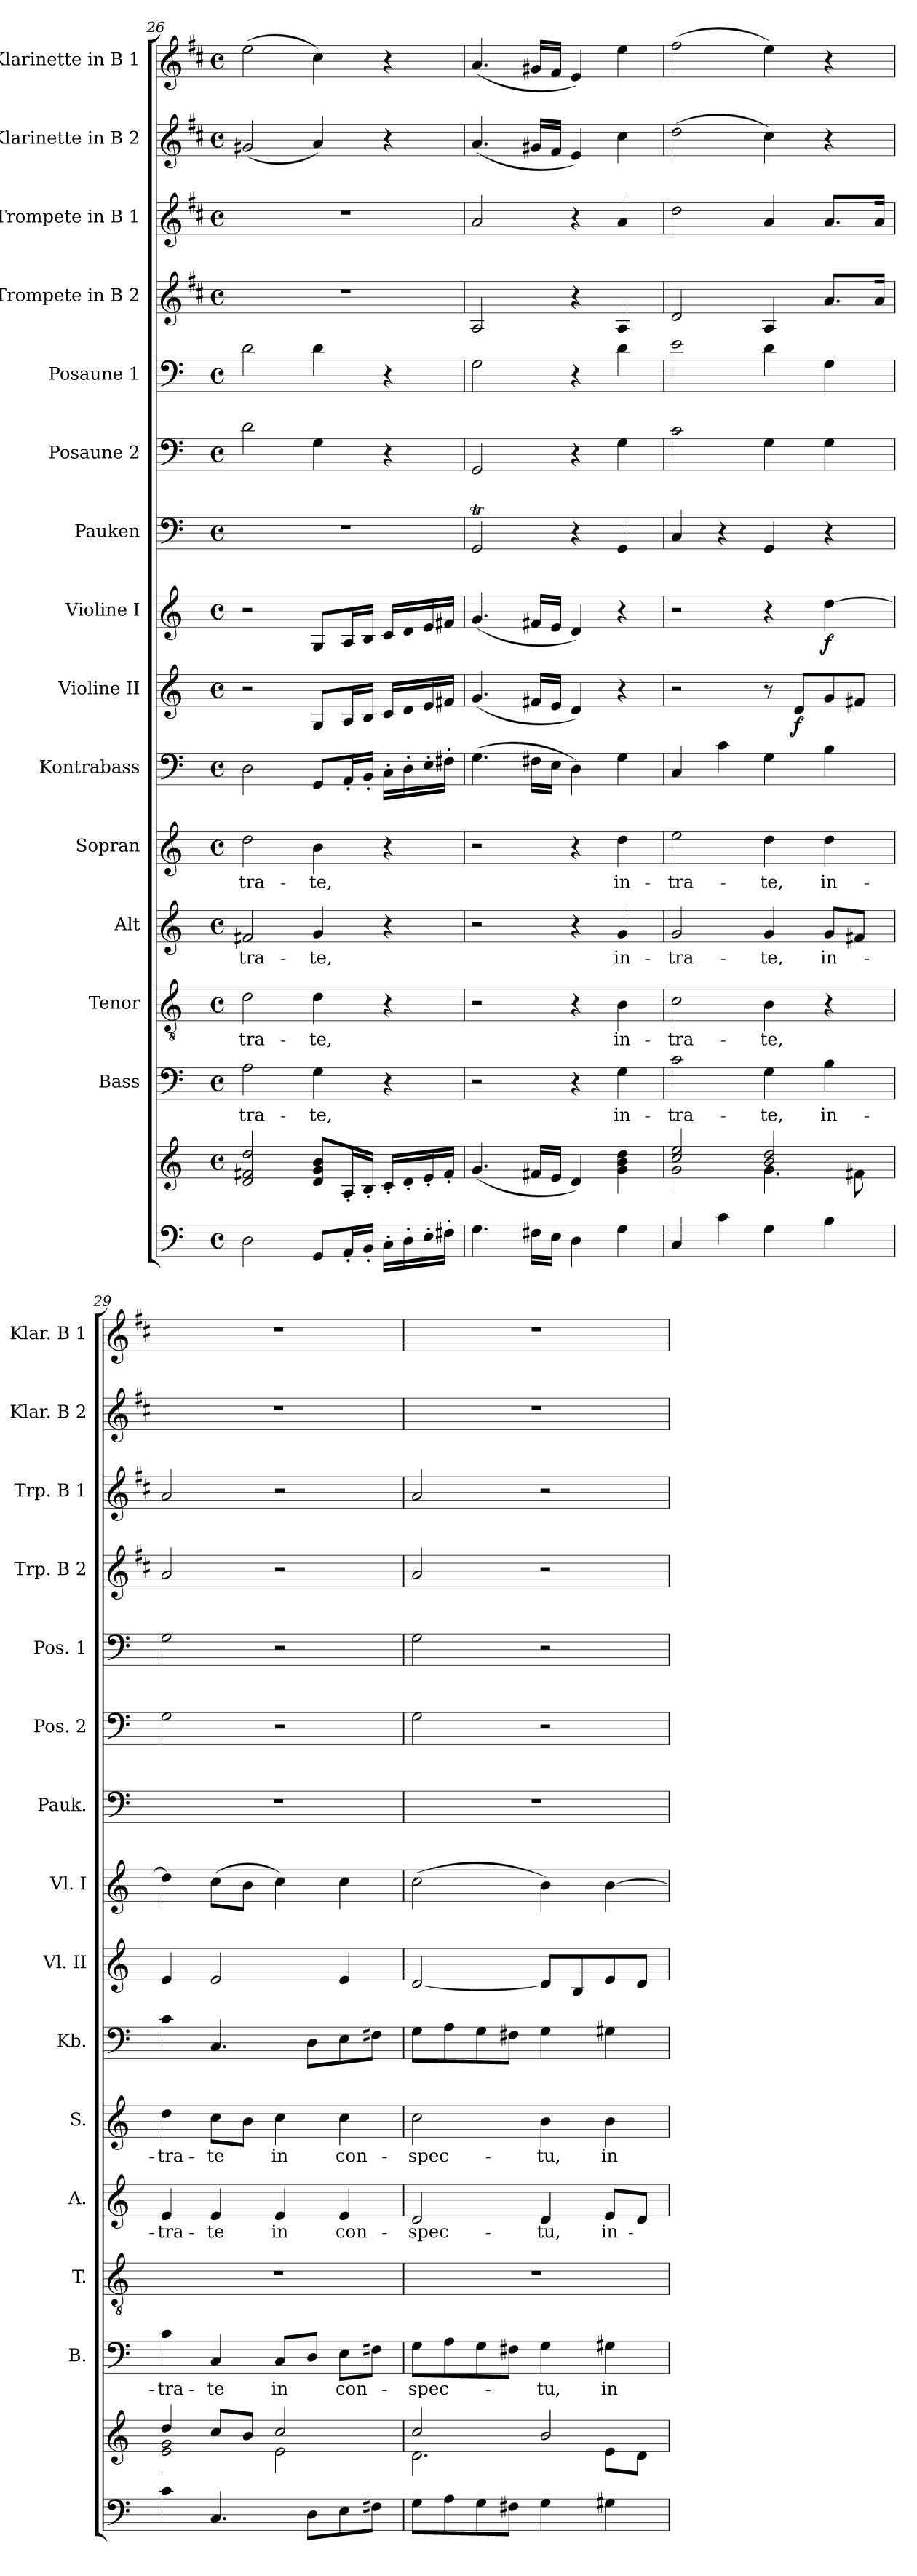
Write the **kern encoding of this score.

**kern	**kern	**kern	**text	**kern	**text	**kern	**text	**kern	**text	**kern	**kern	**dynam	**kern	**dynam	**kern	**kern	**kern	**kern	**kern	**kern	**kern
*part15	*part15	*part14	*part14	*part13	*part13	*part12	*part12	*part11	*part11	*part10	*part9	*part9	*part8	*part8	*part7	*part6	*part5	*part4	*part3	*part2	*part1
*staff16	*staff15	*staff14	*staff14	*staff13	*staff13	*staff12	*staff12	*staff11	*staff11	*staff10	*staff9	*staff9	*staff8	*staff8	*staff7	*staff6	*staff5	*staff4	*staff3	*staff2	*staff1
*	*	*I"Bass	*	*I"Tenor	*	*I"Alt	*	*I"Sopran	*	*I"Kontrabass	*I"Violine II	*	*I"Violine I	*	*I"Pauken	*I"Posaune 2	*I"Posaune 1	*I"Trompete in B 2	*I"Trompete in B 1	*I"Klarinette in B 2	*I"Klarinette in B 1
*	*	*I'B.	*	*I'T.	*	*I'A.	*	*I'S.	*	*I'Kb.	*I'Vl. II	*	*I'Vl. I	*	*I'Pauk.	*I'Pos. 2	*I'Pos. 1	*I'Trp. B 2	*I'Trp. B 1	*I'Klar. B 2	*I'Klar. B 1
*clefF4	*clefG2	*clefF4	*	*clefGv2	*	*clefG2	*	*clefG2	*	*clefF4	*clefG2	*	*clefG2	*	*clefF4	*clefF4	*clefF4	*clefG2	*clefG2	*clefG2	*clefG2
*	*	*	*	*	*	*	*	*	*	*ITrd7c12	*	*	*	*	*	*	*	*ITrd1c2	*ITrd1c2	*ITrd1c2	*ITrd1c2
*k[]	*k[]	*k[]	*	*k[]	*	*k[]	*	*k[]	*	*k[]	*k[]	*	*k[]	*	*k[]	*k[]	*k[]	*k[]	*k[]	*k[]	*k[]
*C:	*C:	*C:	*	*C:	*	*C:	*	*C:	*	*C:	*C:	*	*C:	*	*C:	*C:	*C:	*C:	*C:	*C:	*C:
*M4/4	*M4/4	*M4/4	*	*M4/4	*	*M4/4	*	*M4/4	*	*M4/4	*M4/4	*	*M4/4	*	*M4/4	*M4/4	*M4/4	*M4/4	*M4/4	*M4/4	*M4/4
*met(c)	*met(c)	*met(c)	*	*met(c)	*	*met(c)	*	*met(c)	*	*met(c)	*met(c)	*	*met(c)	*	*met(c)	*met(c)	*met(c)	*met(c)	*met(c)	*met(c)	*met(c)
=26	=26	=26	=26	=26	=26	=26	=26	=26	=26	=26	=26	=26	=26	=26	=26	=26	=26	=26	=26	=26	=26
!	!	!	!LO:LY:b	!	!LO:LY:b	!	!LO:LY:b	!	!LO:LY:b	!	!	!	!	!	!	!	!	!	!	!	!
2D\	2d/ 2f#X/ 2dd/	2A\	-tra-	2d\	-tra-	2f#X/	-tra-	2dd\	-tra-	2DD\	2r	.	2r	.	1r	2d\	2d\	1r	1r	(<2f#X/	(>2dd\
!	!	!	!LO:LY:b	!	!LO:LY:b	!	!LO:LY:b	!	!LO:LY:b	!	!	!	!	!	!	!	!	!	!	!	!
8GG/L	8d/ 8g/ 8b/L	4G\	-te,	4d\	-te,	4g/	-te,	4b\	-te,	8GGG/L	8G/L	.	8G/L	.	.	4G\	4d\	.	.	4g/)	4b\)
16AA'</L	16A'</L	.	.	.	.	.	.	.	.	16AAA'</L	16A/L	.	16A/L	.	.	.	.	.	.	.	.
16BB'</JJ	16B'</JJ	.	.	.	.	.	.	.	.	16BBB'</JJ	16B/JJ	.	16B/JJ	.	.	.	.	.	.	.	.
16C'>\LL	16c'</LL	4r	.	4r	.	4r	.	4r	.	16CC'>\LL	16c/LL	.	16c/LL	.	.	4r	4r	.	.	4r	4r
16D'>\	16d'</	.	.	.	.	.	.	.	.	16DD'>\	16d/	.	16d/	.	.	.	.	.	.	.	.
16E'>\	16e'</	.	.	.	.	.	.	.	.	16EE'>\	16e/	.	16e/	.	.	.	.	.	.	.	.
16F#X'>\JJ	16f#'</JJ	.	.	.	.	.	.	.	.	16FF#X'>\JJ	16f#X/JJ	.	16f#X/JJ	.	.	.	.	.	.	.	.
=27	=27	=27	=27	=27	=27	=27	=27	=27	=27	=27	=27	=27	=27	=27	=27	=27	=27	=27	=27	=27	=27
4.G\	(<4.g/	2r	.	2r	.	2r	.	2r	.	(>4.GG\	(<4.g/	.	(<4.g/	.	2GGT/	2GG/	2G\	2G/	2g/	(<4.g/	(<4.g/
16F#X\LL	16f#X/LL	.	.	.	.	.	.	.	.	16FF#X\LL	16f#X/LL	.	16f#X/LL	.	.	.	.	.	.	16f#X/LL	16f#X/LL
16E\JJ	16e/JJ	.	.	.	.	.	.	.	.	16EE\JJ	16e/JJ	.	16e/JJ	.	.	.	.	.	.	16e/JJ	16e/JJ
4D\	4d/)	4r	.	4r	.	4r	.	4r	.	4DD\)	4d/)	.	4d/)	.	4r	4r	4r	4r	4r	4d/)	4d/)
!	!	!	!LO:LY:b	!	!LO:LY:b	!	!LO:LY:b	!	!LO:LY:b	!	!	!	!	!	!	!	!	!	!	!	!
4G\	4g\ 4b\ 4dd\	4G\	in-	4B\	in-	4g/	in-	4dd\	in-	4GG\	4r	.	4r	.	4GG/	4G\	4d\	4G/	4g/	4b\	4dd\
!!LO:PB:g=z
=28	=28	=28	=28	=28	=28	=28	=28	=28	=28	=28	=28	=28	=28	=28	=28	=28	=28	=28	=28	=28	=28
*	*^	*	*	*	*	*	*	*	*	*	*	*	*	*	*	*	*	*	*	*	*
!	!	!	!	!LO:LY:b	!	!LO:LY:b	!	!LO:LY:b	!	!LO:LY:b	!	!	!	!	!	!	!	!	!	!	!	!
4C/	2cc/ 2ee/	2g\	2c\	-tra-	2c\	-tra-	2g/	-tra-	2ee\	-tra-	4CC/	2r	.	2r	.	4C/	2c\	2e\	2c/	2cc\	(>2cc\	(>2ee\
4c\	.	.	.	.	.	.	.	.	.	.	4C\	.	.	.	.	4r	.	.	.	.	.	.
!	!	!	!	!LO:LY:b	!	!LO:LY:b	!	!LO:LY:b	!	!LO:LY:b	!	!	!	!	!	!	!	!	!	!	!	!
4G\	2b/ 2dd/	4.g\	4G\	-te,	4B\	-te,	4g/	-te,	4dd\	-te,	4GG\	8r	.	4r	.	4GG/	4G\	4d\	4G/	4g/	4b\)	4dd\)
!	!	!	!	!	!	!	!	!	!	!	!	!	!LO:DY:b	!	!	!	!	!	!	!	!	!
.	.	.	.	.	.	.	.	.	.	.	.	8d/L	f	.	.	.	.	.	.	.	.	.
!	!	!	!	!LO:LY:b	!	!	!	!LO:LY:b	!	!LO:LY:b	!	!	!	!	!LO:DY:b	!	!	!	!	!	!	!
4B\	.	.	4B\	in-	4r	.	8g/L	in-	4dd\	in-	4BB\	8g/	.	[4dd\	f	4r	4G\	4G\	8.g/L	8.g/L	4r	4r
.	.	8f#X\	.	.	.	.	8f#X/J	.	.	.	.	8f#X/J	.	.	.	.	.	.	.	.	.	.
.	.	.	.	.	.	.	.	.	.	.	.	.	.	.	.	.	.	.	16g/Jk	16g/Jk	.	.
=29	=29	=29	=29	=29	=29	=29	=29	=29	=29	=29	=29	=29	=29	=29	=29	=29	=29	=29	=29	=29	=29	=29
!	!	!	!	!LO:LY:b	!	!	!	!LO:LY:b	!	!LO:LY:b	!	!	!	!	!	!	!	!	!	!	!	!
4c\	4dd/	2e\ 2g\	4c\	-tra-	1r	.	4e/	-tra-	4dd\	-tra-	4C\	4e/	.	4dd\]	.	1r	2G\	2G\	2g/	2g/	1r	1r
!	!	!	!	!LO:LY:b	!	!	!	!LO:LY:b	!	!LO:LY:b	!	!	!	!	!	!	!	!	!	!	!	!
4.C/	8cc/L	.	4C/	-te	.	.	4e/	-te	8cc\L	-te	4.CC/	2e/	.	(>8cc\L	.	.	.	.	.	.	.	.
.	8b/J	.	.	.	.	.	.	.	8b\J	.	.	.	.	8b\J	.	.	.	.	.	.	.	.
!	!	!	!	!LO:LY:b	!	!	!	!LO:LY:b	!	!LO:LY:b	!	!	!	!	!	!	!	!	!	!	!	!
.	2cc/	2e\	8C/L	in	.	.	4e/	in	4cc\	in	.	.	.	4cc\)	.	.	2r	2r	2r	2r	.	.
8D\L	.	.	8D/J	.	.	.	.	.	.	.	8DD\L	.	.	.	.	.	.	.	.	.	.	.
!	!	!	!	!LO:LY:b	!	!	!	!LO:LY:b	!	!LO:LY:b	!	!	!	!	!	!	!	!	!	!	!	!
8E\	.	.	8E\L	con-	.	.	4e/	con-	4cc\	con-	8EE\	4e/	.	4cc\	.	.	.	.	.	.	.	.
8F#X\J	.	.	8F#X\J	.	.	.	.	.	.	.	8FF#X\J	.	.	.	.	.	.	.	.	.	.	.
=30	=30	=30	=30	=30	=30	=30	=30	=30	=30	=30	=30	=30	=30	=30	=30	=30	=30	=30	=30	=30	=30	=30
!	!	!	!	!LO:LY:b	!	!	!	!LO:LY:b	!	!LO:LY:b	!	!	!	!	!	!	!	!	!	!	!	!
8G\L	2cc/	2.d\	8G\L	-spec-	1r	.	2d/	-spec-	2cc\	-spec-	8GG\L	[2d/	.	(>2cc\	.	1r	2G\	2G\	2g/	2g/	1r	1r
8A\	.	.	8A\	.	.	.	.	.	.	.	8AA\	.	.	.	.	.	.	.	.	.	.	.
8G\	.	.	8G\	.	.	.	.	.	.	.	8GG\	.	.	.	.	.	.	.	.	.	.	.
8F#X\J	.	.	8F#X\J	.	.	.	.	.	.	.	8FF#X\J	.	.	.	.	.	.	.	.	.	.	.
!	!	!	!	!LO:LY:b	!	!	!	!LO:LY:b	!	!LO:LY:b	!	!	!	!	!	!	!	!	!	!	!	!
4G\	2b/	.	4G\	-tu,	.	.	4d/	-tu,	4b\	-tu,	4GG\	8d/L]	.	4b\)	.	.	2r	2r	2r	2r	.	.
.	.	.	.	.	.	.	.	.	.	.	.	8B/	.	.	.	.	.	.	.	.	.	.
!	!	!	!	!LO:LY:b	!	!	!	!LO:LY:b	!	!LO:LY:b	!	!	!	!	!	!	!	!	!	!	!	!
4G#X\	.	8e\L	4G#X\	in-	.	.	8e/L	in-	4b\	in-	4GG#X\	8e/	.	[4b\	.	.	.	.	.	.	.	.
.	.	8d\J	.	.	.	.	8d/J	.	.	.	.	8d/J	.	.	.	.	.	.	.	.	.	.
*	*v	*v	*	*	*	*	*	*	*	*	*	*	*	*	*	*	*	*	*	*	*	*
=	=	=	=	=	=	=	=	=	=	=	=	=	=	=	=	=	=	=	=	=	=
*-	*-	*-	*-	*-	*-	*-	*-	*-	*-	*-	*-	*-	*-	*-	*-	*-	*-	*-	*-	*-	*-
